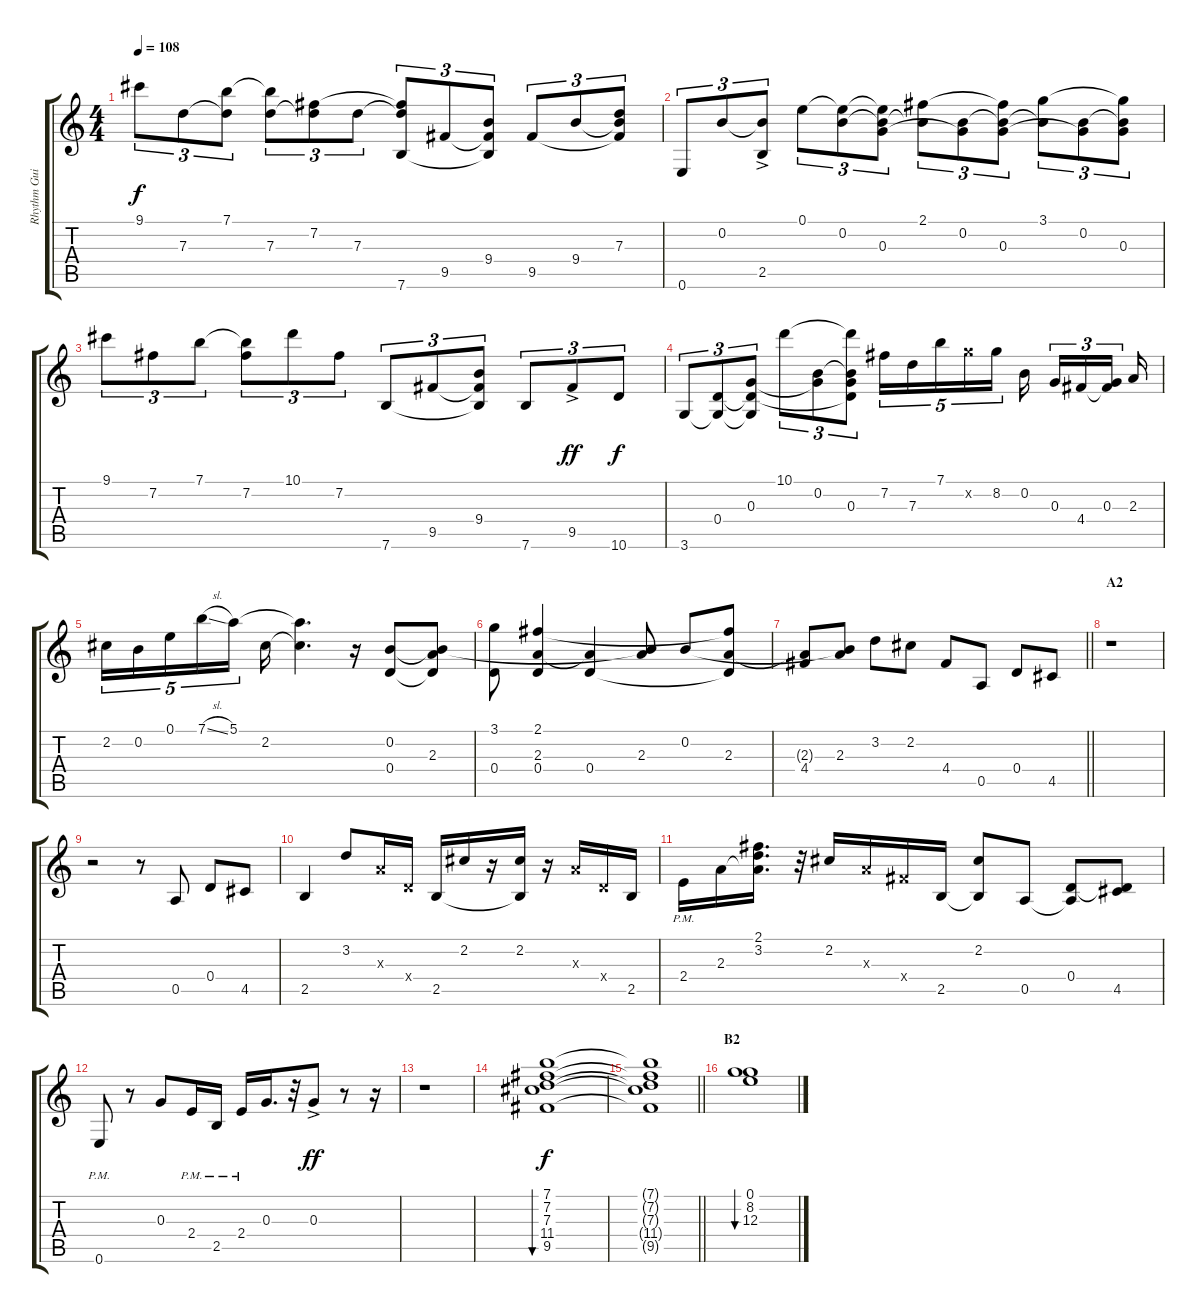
\track ("Rhythm Guitar R" "Rhythm Gui") {instrument acousticguitarsteel}
\staff {score tabs}
\tuning (E4 B3 G3 D3 A2 E2) {hide}
\ts (4 4)
\tempo 108
\clef g2
\ks c
9.1.8{tu (3 2) dy f} 7.3.8{tu (3 2)} (7.1 7.3{t}).8{tu (3 2)} (7.1{t} 7.3).8{tu (3 2)} (7.2 7.3{t}).8{tu (3 2)} 7.3.8{tu (3 2)} (7.2{t} 7.3{t} 7.6).8{tu (3 2)} 9.5.8{tu (3 2)} (9.4 9.5{t} 7.6{t}).8{tu (3 2)} 9.5.8{tu (3 2)} 9.4.8{tu (3 2)} (7.3 9.4{t} 9.5{t}).8{tu (3 2)} |
0.6.8{tu (3 2)} 0.2.8{tu (3 2)} (0.2{t} 2.5{ac}).8{tu (3 2)} 0.1.8{tu (3 2)} (0.1{t} 0.2).8{tu (3 2)} (0.1{t} 0.2{t} 0.3).8{tu (3 2)} (2.1 0.2{t}).8{tu (3 2)} (0.2 0.3{t}).8{tu (3 2)} (2.1{t} 0.2{t} 0.3).8{tu (3 2)} (3.1 0.2{t}).8{tu (3 2)} (0.2 0.3{t}).8{tu (3 2)} (3.1{t} 0.2{t} 0.3).8{tu (3 2)} |
9.1.8{tu (3 2)} 7.2.8{tu (3 2)} 7.1.8{tu (3 2)} (7.1{t} 7.2).8{tu (3 2)} 10.1.8{tu (3 2)} 7.2.8{tu (3 2)} 7.6.8{tu (3 2)} 9.5.8{tu (3 2)} (9.4 9.5{t} 7.6{t}).8{tu (3 2)} 7.6.8{tu (3 2)} 9.5{ac}.8{tu (3 2) dy ff} 10.6.8{tu (3 2) dy f} |
3.6.8{tu (3 2)} (0.4 3.6{t}).8{tu (3 2)} (0.3 0.4{t} 3.6{t}).8{tu (3 2)} 10.1.8{tu (3 2)} (0.2 0.3{t}).8{tu (3 2)} (10.1{t} 0.2{t} 0.3 0.4{t}).8{tu (3 2)} 7.2.16{tu (5 4)} 7.3.16{tu (5 4)} 7.1.16{tu (5 4)} 8.2{x}.16{tu (5 4)} 8.2.16{tu (5 4)} 0.2.16{beam splitsecondary} 0.3.16{tu (3 2)} 4.4.16{tu (3 2)} (0.3 4.4{t}).16{tu (3 2) beam splitsecondary} 2.3.16 |
2.2.16{tu (5 4)} 0.2.16{tu (5 4)} 0.1.16{tu (5 4)} 7.1{sl}.16{tu (5 4)} 5.1.16{tu (5 4)} 2.2.16 (5.1{t} 2.2{t}).4{d} r.16 (0.2 0.4).8 (0.2{t} 2.3 0.4{t}).8 |
(3.1 0.4).8 (2.1 2.3 0.4).4 (2.3{t} 0.4).4 (0.2{t} 2.3).8 0.2.8 (2.1{t} 2.3 0.4{t}).8 |
\barLineRight lightlight
(2.3{t} 4.4).8 (0.2{t} 2.3).8 3.2.8 2.2.8 4.4.8 0.5.8 0.4.8 4.5.8 |
\section ("" "A2")
r.1 |
r.2 r.8 0.5.8 0.4.8 4.5.8 |
2.5.4 3.2.8 2.3{x}.16 0.4{x}.16 2.5.16 2.2.16 r.16 (2.2 2.5{t}).16 r.16 2.3{x}.16 0.4{x}.16 2.5.16 |
2.4{pm}.16 2.3.16 (2.1 3.2 2.3{t}).16{d} r.32 2.2.16 2.3{x}.16 4.4{x}.16 2.5.16 (2.2 2.5{t}).8 0.5.8 (0.4 0.5{t}).8 (0.4{t} 4.5).8 |
0.6{pm}.8 r.8 0.3.8 2.4{pm}.16 2.5{pm}.16 2.4{pm}.16 0.3.16{d} r.32 0.3{ac}.8{dy ff} r.8 r.16 |
r.1 |
(7.1 7.2 7.3 11.4 9.5).1{bu 240 dy f} |
\barLineRight lightlight
(7.1{t} 7.2{t} 7.3{t} 11.4{t} 9.5{t}).1 |
\section ("" "B2")
(0.1 8.2 12.3).1{bu 240}
